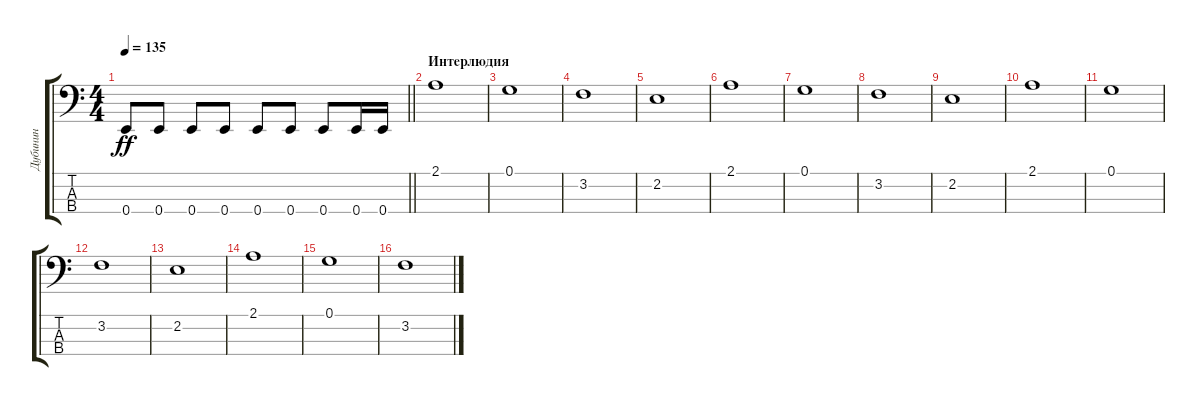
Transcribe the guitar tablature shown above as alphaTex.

\track ("Дубинин" "Дубинин") {instrument electricbassfinger}
\staff {score tabs}
\tuning (G2 D2 A1 E1) {hide}
\ts (4 4)
\tempo 135
\clef f4
\barLineRight lightlight
\ks c
0.4.8{dy ff} 0.4.8 0.4.8 0.4.8 0.4.8 0.4.8 0.4.8 0.4.16 0.4.16 |
\section ("" "Интерлюдия")
2.1.1 |
0.1.1 |
3.2.1 |
2.2.1 |
2.1.1 |
0.1.1 |
3.2.1 |
2.2.1 |
2.1.1 |
0.1.1 |
3.2.1 |
2.2.1 |
2.1.1 |
0.1.1 |
3.2.1
